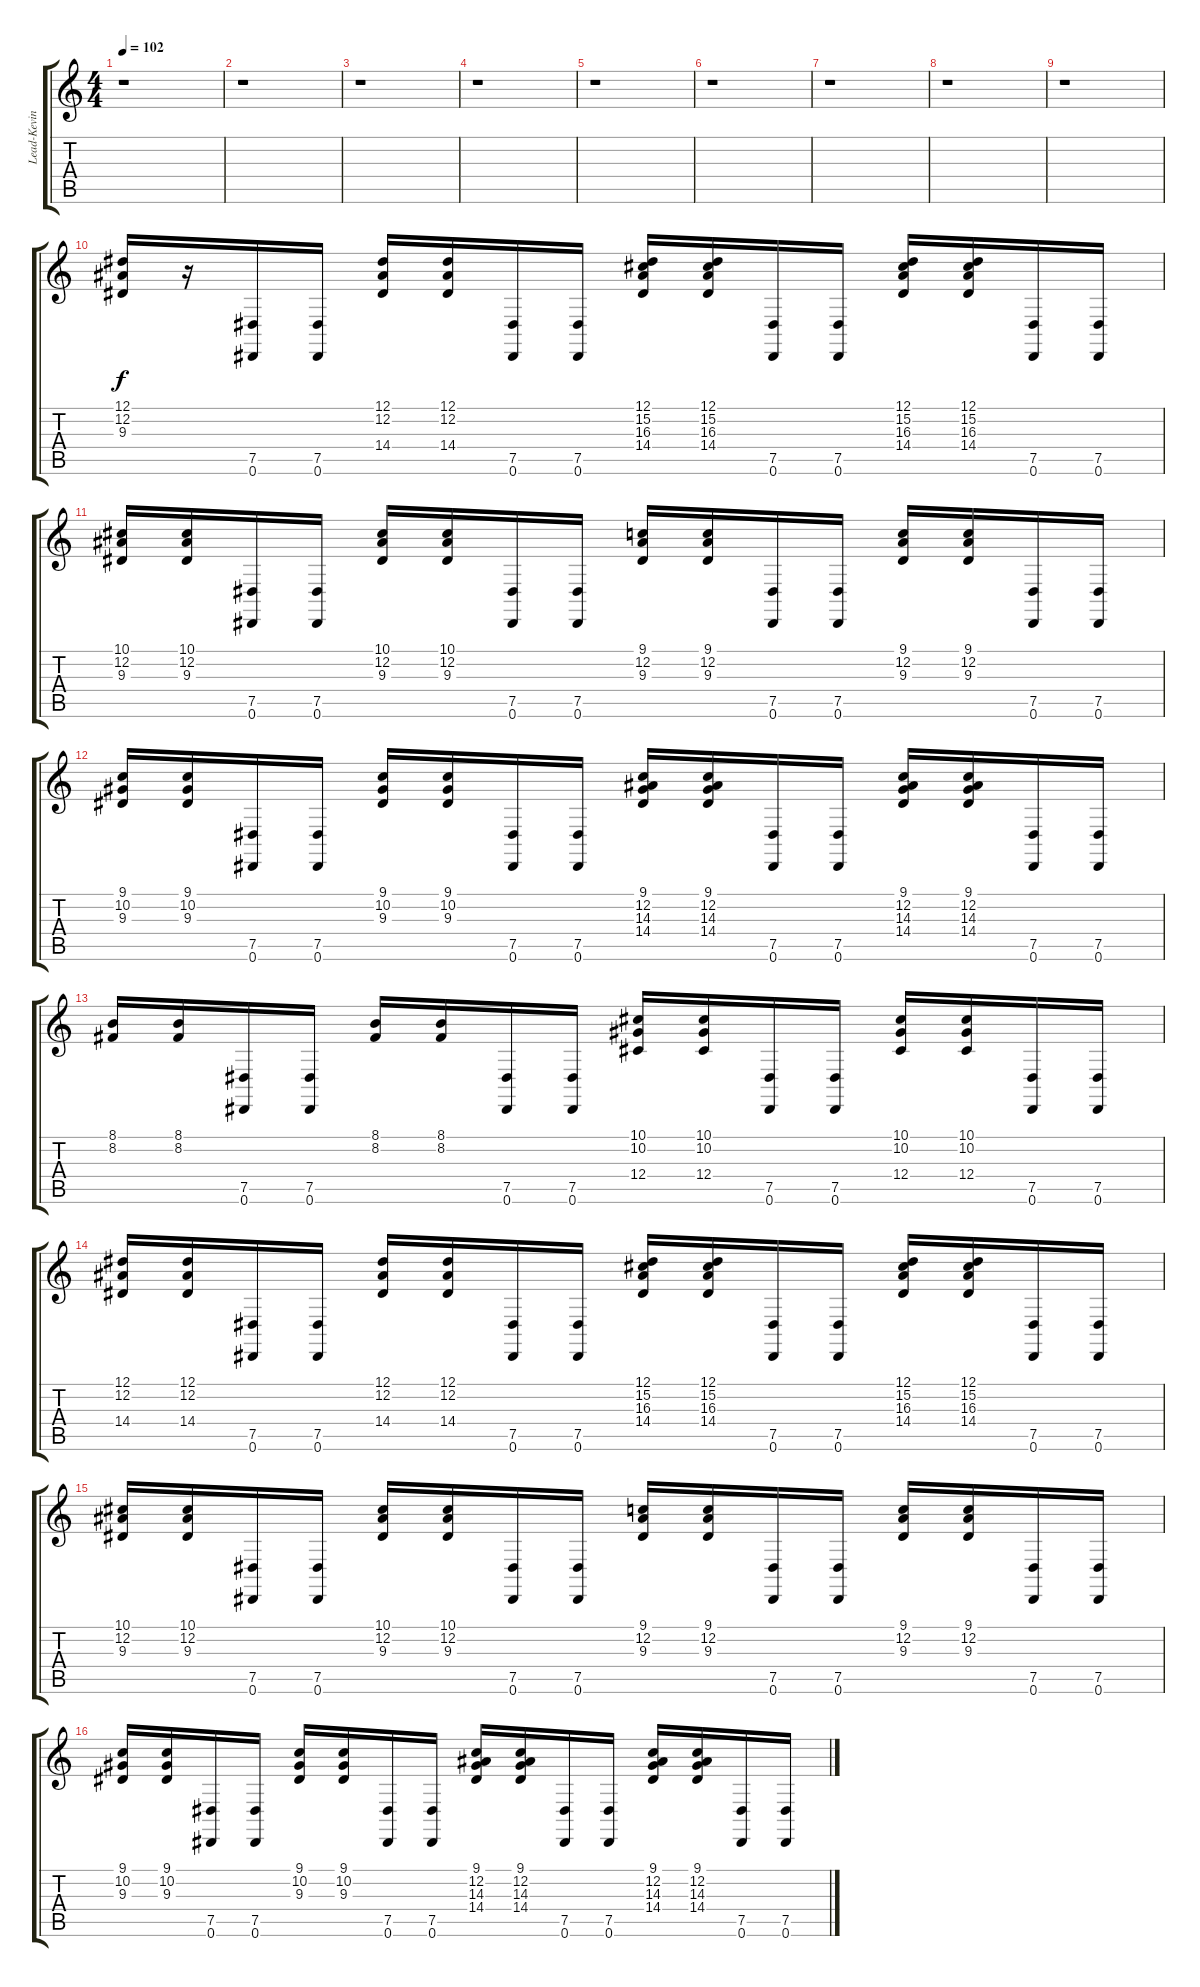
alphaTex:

\track ("Lead-Kevin Moore" "Lead-Kevin") {instrument pad3polysynth}
\staff {score tabs}
\tuning (Eb4 Bb3 Gb3 Db3 Ab2 Eb2) {hide}
\ts (4 4)
\tempo 102
\clef g2
\ks c
r.1{dy f} |
r.1 |
r.1 |
r.1 |
r.1 |
r.1 |
r.1 |
r.1 |
r.1 |
(12.1 12.2 9.3).16{volume 11} r.16 (7.5 0.6).16 (7.5 0.6).16 (12.1 12.2 14.4).16 (12.1 12.2 14.4).16 (7.5 0.6).16 (7.5 0.6).16 (12.1 15.2 16.3 14.4).16 (12.1 15.2 16.3 14.4).16 (7.5 0.6).16 (7.5 0.6).16 (12.1 15.2 16.3 14.4).16 (12.1 15.2 16.3 14.4).16 (7.5 0.6).16 (7.5 0.6).16 |
(10.1 12.2 9.3).16 (10.1 12.2 9.3).16 (7.5 0.6).16 (7.5 0.6).16 (10.1 12.2 9.3).16 (10.1 12.2 9.3).16 (7.5 0.6).16 (7.5 0.6).16 (9.1 12.2 9.3).16 (9.1 12.2 9.3).16 (7.5 0.6).16 (7.5 0.6).16 (9.1 12.2 9.3).16 (9.1 12.2 9.3).16 (7.5 0.6).16 (7.5 0.6).16 |
(9.1 10.2 9.3).16 (9.1 10.2 9.3).16 (7.5 0.6).16 (7.5 0.6).16 (9.1 10.2 9.3).16 (9.1 10.2 9.3).16 (7.5 0.6).16 (7.5 0.6).16 (9.1 12.2 14.3 14.4).16 (9.1 12.2 14.3 14.4).16 (7.5 0.6).16 (7.5 0.6).16 (9.1 12.2 14.3 14.4).16 (9.1 12.2 14.3 14.4).16 (7.5 0.6).16 (7.5 0.6).16 |
(8.1 8.2).16 (8.1 8.2).16 (7.5 0.6).16 (7.5 0.6).16 (8.1 8.2).16 (8.1 8.2).16 (7.5 0.6).16 (7.5 0.6).16 (10.1 10.2 12.4).16 (10.1 10.2 12.4).16 (7.5 0.6).16 (7.5 0.6).16 (10.1 10.2 12.4).16 (10.1 10.2 12.4).16 (7.5 0.6).16 (7.5 0.6).16 |
(12.1 12.2 14.4).16 (12.1 12.2 14.4).16 (7.5 0.6).16 (7.5 0.6).16 (12.1 12.2 14.4).16 (12.1 12.2 14.4).16 (7.5 0.6).16 (7.5 0.6).16 (12.1 15.2 16.3 14.4).16 (12.1 15.2 16.3 14.4).16 (7.5 0.6).16 (7.5 0.6).16 (12.1 15.2 16.3 14.4).16 (12.1 15.2 16.3 14.4).16 (7.5 0.6).16 (7.5 0.6).16 |
(10.1 12.2 9.3).16 (10.1 12.2 9.3).16 (7.5 0.6).16 (7.5 0.6).16 (10.1 12.2 9.3).16 (10.1 12.2 9.3).16 (7.5 0.6).16 (7.5 0.6).16 (9.1 12.2 9.3).16 (9.1 12.2 9.3).16 (7.5 0.6).16 (7.5 0.6).16 (9.1 12.2 9.3).16 (9.1 12.2 9.3).16 (7.5 0.6).16 (7.5 0.6).16 |
(9.1 10.2 9.3).16 (9.1 10.2 9.3).16 (7.5 0.6).16 (7.5 0.6).16 (9.1 10.2 9.3).16 (9.1 10.2 9.3).16 (7.5 0.6).16 (7.5 0.6).16 (9.1 12.2 14.3 14.4).16 (9.1 12.2 14.3 14.4).16 (7.5 0.6).16 (7.5 0.6).16 (9.1 12.2 14.3 14.4).16 (9.1 12.2 14.3 14.4).16 (7.5 0.6).16 (7.5 0.6).16
